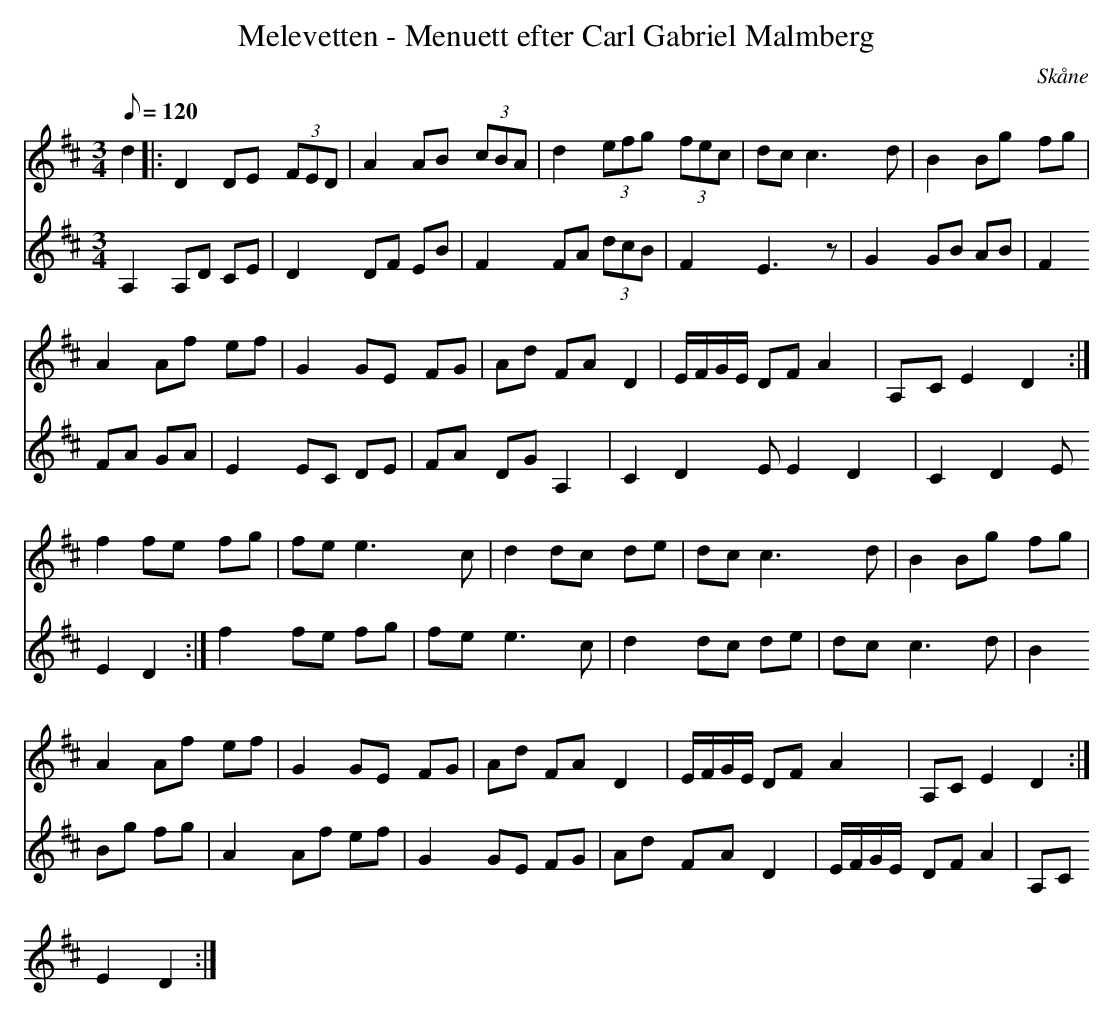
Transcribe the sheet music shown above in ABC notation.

X:1
T:Melevetten - Menuett efter Carl Gabriel Malmberg
M:3/4
L:1/8
O:Skåne
Q:120
K:D
V:1
d2 |: D2 DE (3FED | A2 AB (3cBA | d2 (3efg (3fec | dc c3 d | B2 Bg fg |
 A2 Af ef | G2 GE FG | Ad FA D2 | E/2F/2G/2E/2 DF A2 | A,C E2 D2 :|
f2 fe fg | fe e3 c | d2 dc de | dc c3 d | B2 Bg fg |
 A2 Af ef | G2 GE FG | Ad FA D2 | E/2F/2G/2E/2 DF A2 | A,C E2 D2 :|
V:2
A,2 A,D CE | D2 DF EB | F2 FA (3dcB | F2 E3 z | G2 GB AB |
 F2 FA GA | E2 EC DE | FA DG A,2 | C2D2E E2 D2 | C2D2E E2 D2 :|
f2 fe fg | fe e3 c | d2 dc de | dc c3 d | B2 Bg fg |
 A2 Af ef | G2 GE FG | Ad FA D2 | E/2F/2G/2E/2 DF A2 | A,C E2 D2 :|
